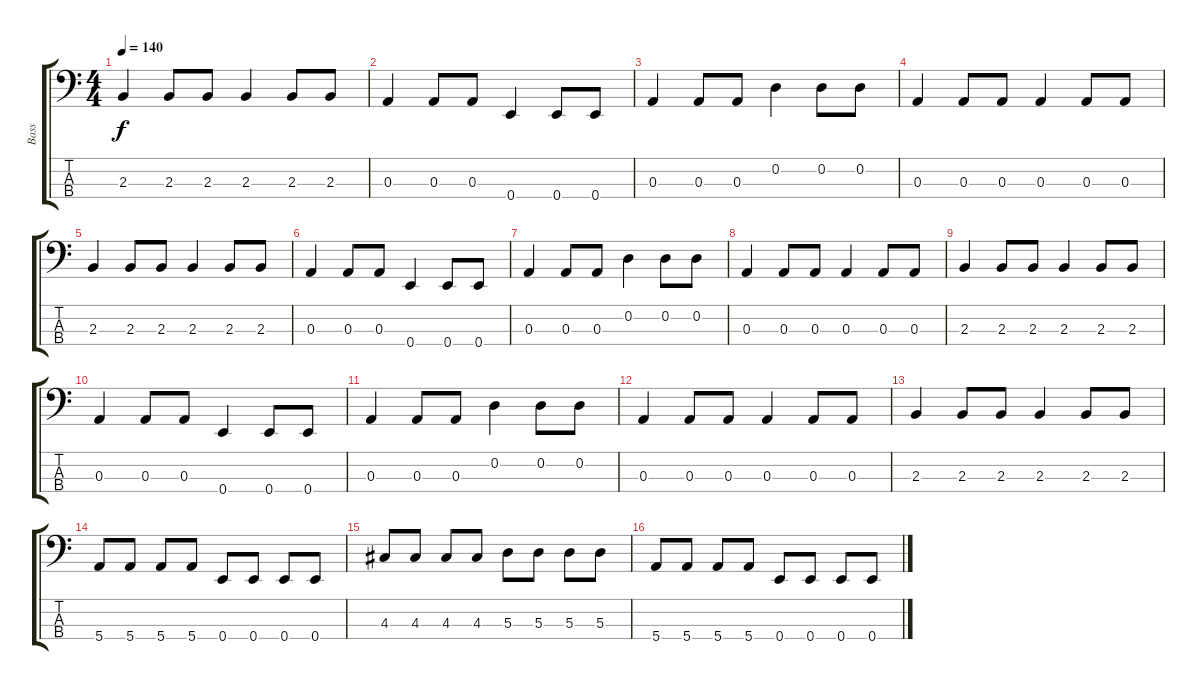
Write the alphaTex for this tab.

\track ("Bass" "Bass") {instrument electricbasspick}
\staff {score tabs}
\tuning (G2 D2 A1 E1) {hide}
\ts (4 4)
\tempo 140
\clef f4
\ks c
2.3.4{dy f} 2.3.8 2.3.8 2.3.4 2.3.8 2.3.8 |
0.3.4 0.3.8 0.3.8 0.4.4 0.4.8 0.4.8 |
0.3.4 0.3.8 0.3.8 0.2.4 0.2.8 0.2.8 |
0.3.4 0.3.8 0.3.8 0.3.4 0.3.8 0.3.8 |
2.3.4 2.3.8 2.3.8 2.3.4 2.3.8 2.3.8 |
0.3.4 0.3.8 0.3.8 0.4.4 0.4.8 0.4.8 |
0.3.4 0.3.8 0.3.8 0.2.4 0.2.8 0.2.8 |
0.3.4 0.3.8 0.3.8 0.3.4 0.3.8 0.3.8 |
2.3.4 2.3.8 2.3.8 2.3.4 2.3.8 2.3.8 |
0.3.4 0.3.8 0.3.8 0.4.4 0.4.8 0.4.8 |
0.3.4 0.3.8 0.3.8 0.2.4 0.2.8 0.2.8 |
0.3.4 0.3.8 0.3.8 0.3.4 0.3.8 0.3.8 |
2.3.4 2.3.8 2.3.8 2.3.4 2.3.8 2.3.8 |
5.4.8 5.4.8 5.4.8 5.4.8 0.4.8 0.4.8 0.4.8 0.4.8 |
4.3.8 4.3.8 4.3.8 4.3.8 5.3.8 5.3.8 5.3.8 5.3.8 |
5.4.8 5.4.8 5.4.8 5.4.8 0.4.8 0.4.8 0.4.8 0.4.8
